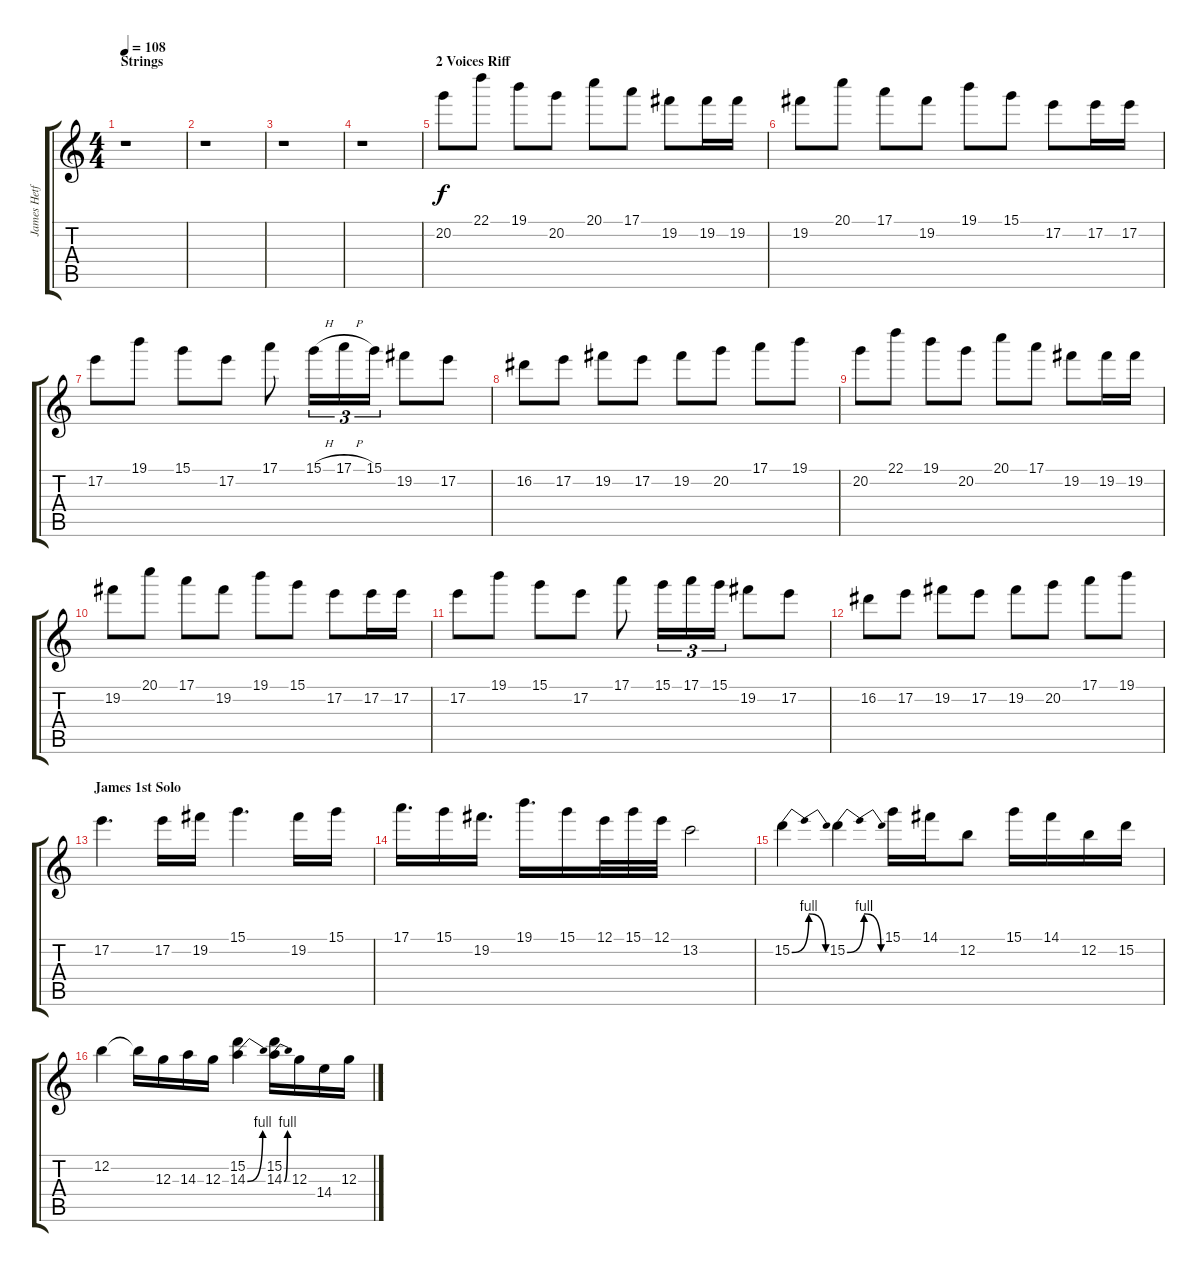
\track ("James Hetfield (rhytmic guitar - vocals)" "James Hetf") {instrument distortionguitar}
\staff {score tabs}
\tuning (E4 B3 G3 D3 A2 E2) {hide}
\ts (4 4)
\section ("" "Strings")
\tempo 108
\clef g2
\ks c
r.1{dy f} |
r.1 |
r.1 |
r.1 |
\section ("" "2 Voices Riff")
20.2.8 22.1.8 19.1.8 20.2.8 20.1.8 17.1.8 19.2.8 19.2.16 19.2.16 |
19.2.8 20.1.8 17.1.8 19.2.8 19.1.8 15.1.8 17.2.8 17.2.16 17.2.16 |
17.2.8 19.1.8 15.1.8 17.2.8 17.1.8 15.1{h}.16{tu (3 2)} 17.1{h}.16{tu (3 2)} 15.1.16{tu (3 2)} 19.2.8 17.2.8 |
16.2.8 17.2.8 19.2.8 17.2.8 19.2.8 20.2.8 17.1.8 19.1.8 |
20.2.8 22.1.8 19.1.8 20.2.8 20.1.8 17.1.8 19.2.8 19.2.16 19.2.16 |
19.2.8 20.1.8 17.1.8 19.2.8 19.1.8 15.1.8 17.2.8 17.2.16 17.2.16 |
17.2.8 19.1.8 15.1.8 17.2.8 17.1.8 15.1.16{tu (3 2)} 17.1.16{tu (3 2)} 15.1.16{tu (3 2)} 19.2.8 17.2.8 |
16.2.8 17.2.8 19.2.8 17.2.8 19.2.8 20.2.8 17.1.8 19.1.8 |
\section ("" "James 1st Solo")
17.2.4{d volume 16 instrument overdrivenguitar} 17.2.16 19.2.16 15.1.4{d} 19.2.16 15.1.16 |
17.1.16{d} 15.1.16 19.2.16{d} 19.1.16{d} 15.1.16 12.1.32 15.1.32 12.1.32 13.2.2 |
15.2{be (bendrelease 0 0 30 4 40 4 60 0)}.4 15.2{be (bendrelease 0 0 30 4 40 4 60 0)}.4 15.1.16 14.1.16 12.2.8 15.1.16 14.1.16 12.2.16 15.2.16 |
12.2.4 12.2{t}.16 12.3.16 14.3.16 12.3.16 (15.2 14.3{be (bend 0 0 60 4)}).4 (15.2 14.3{be (bend 0 0 60 4)}).16 12.3.16 14.4.16 12.3.16
